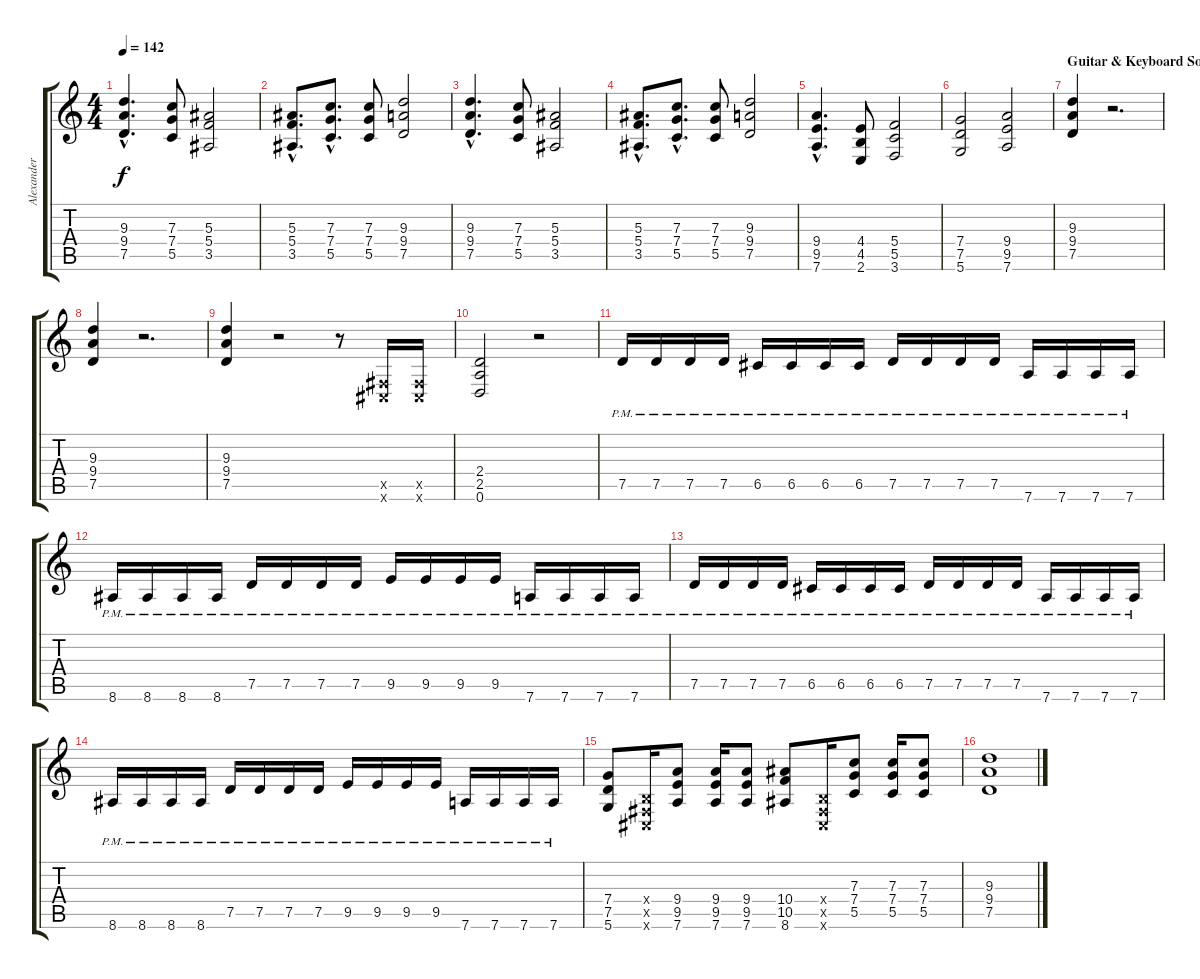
\track ("Alexander Kuoppala" "Alexander ") {instrument distortionguitar}
\staff {score tabs}
\tuning (D4 A3 F3 C3 G2 D2) {hide}
\ts (4 4)
\tempo 142
\clef g2
\ks c
(9.3{hac} 9.4{hac} 7.5{hac}).4{d dy f} (7.3 7.4 5.5).8 (5.3 5.4 3.5).2 |
(5.3{hac} 5.4{hac} 3.5{hac}).8{d} (7.3{hac} 7.4{hac} 5.5{hac}).8{d} (7.3 7.4 5.5).8 (9.3 9.4 7.5).2 |
(9.3{hac} 9.4{hac} 7.5{hac}).4{d} (7.3 7.4 5.5).8 (5.3 5.4 3.5).2 |
(5.3{hac} 5.4{hac} 3.5{hac}).8{d} (7.3{hac} 7.4{hac} 5.5{hac}).8{d} (7.3 7.4 5.5).8 (9.3 9.4 7.5).2 |
(9.4{hac} 9.5{hac} 7.6{hac}).4{d} (4.4 4.5 2.6).8 (5.4 5.5 3.6).2 |
(7.4 7.5 5.6).2 (9.4 9.5 7.6).2 |
\section ("" "Guitar & Keyboard Solo III")
(9.3 9.4 7.5).4 r.2{d} |
(9.3 9.4 7.5).4 r.2{d} |
(9.3 9.4 7.5).4 r.2 r.8 (-1.5{x} -1.6{x}).16 (-1.5{x} -1.6{x}).16 |
(2.4 2.5 0.6).2 r.2 |
7.5{pm}.16 7.5{pm}.16 7.5{pm}.16 7.5{pm}.16 6.5{pm}.16 6.5{pm}.16 6.5{pm}.16 6.5{pm}.16 7.5{pm}.16 7.5{pm}.16 7.5{pm}.16 7.5{pm}.16 7.6{pm}.16 7.6{pm}.16 7.6{pm}.16 7.6{pm}.16 |
8.6{pm}.16 8.6{pm}.16 8.6{pm}.16 8.6{pm}.16 7.5{pm}.16 7.5{pm}.16 7.5{pm}.16 7.5{pm}.16 9.5{pm}.16 9.5{pm}.16 9.5{pm}.16 9.5{pm}.16 7.6{pm}.16 7.6{pm}.16 7.6{pm}.16 7.6{pm}.16 |
7.5{pm}.16 7.5{pm}.16 7.5{pm}.16 7.5{pm}.16 6.5{pm}.16 6.5{pm}.16 6.5{pm}.16 6.5{pm}.16 7.5{pm}.16 7.5{pm}.16 7.5{pm}.16 7.5{pm}.16 7.6{pm}.16 7.6{pm}.16 7.6{pm}.16 7.6{pm}.16 |
8.6{pm}.16 8.6{pm}.16 8.6{pm}.16 8.6{pm}.16 7.5{pm}.16 7.5{pm}.16 7.5{pm}.16 7.5{pm}.16 9.5{pm}.16 9.5{pm}.16 9.5{pm}.16 9.5{pm}.16 7.6{pm}.16 7.6{pm}.16 7.6{pm}.16 7.6{pm}.16 |
(7.4 7.5 5.6).8 (-1.4{x} -1.5{x} -1.6{x}).16 (9.4 9.5 7.6).8 (9.4 9.5 7.6).16 (9.4 9.5 7.6).8 (10.4 10.5 8.6).8 (-1.4{x} -1.5{x} -1.6{x}).16 (7.3 7.4 5.5).8 (7.3 7.4 5.5).16 (7.3 7.4 5.5).8 |
(9.3 9.4 7.5).1
